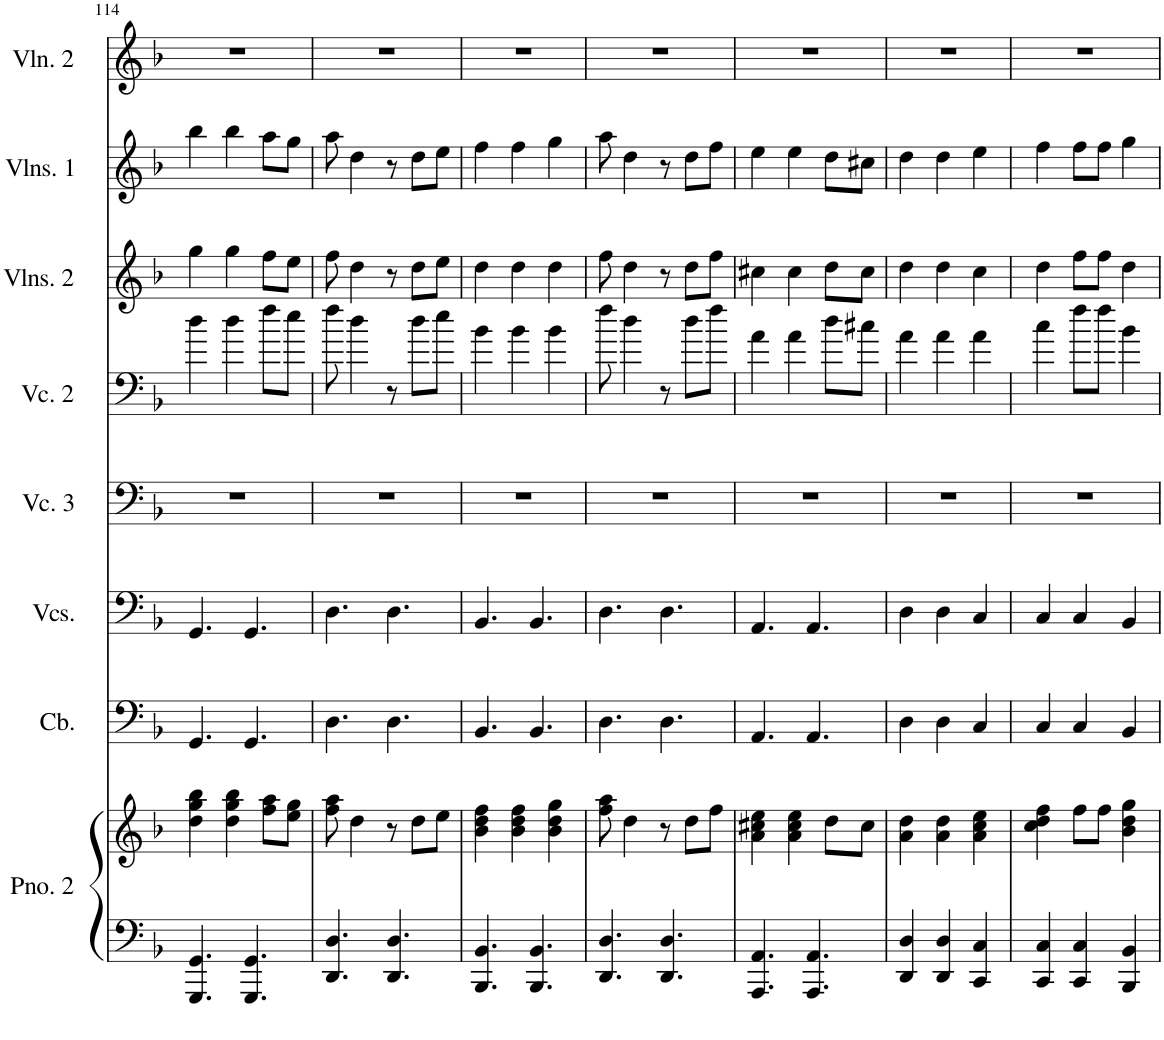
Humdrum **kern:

**kern	**kern	**kern	**kern	**kern	**kern	**kern	**kern	**kern
*part8	*part8	*part7	*part6	*part5	*part4	*part3	*part2	*part1
*staff9	*staff8	*staff7	*staff6	*staff5	*staff4	*staff3	*staff2	*staff1
*I"Piano 2	*	*I"Contrabass	*I"Violoncellos	*I"Violoncello 3	*I"Violoncello 2	*I"Violins 2	*I"Violins 1	*I"Violin 2
*I'Pno. 2	*	*I'Cb.	*I'Vcs.	*I'Vc. 3	*I'Vc. 2	*I'Vlns. 2	*I'Vlns. 1	*I'Vln. 2
!!LO:PB:g=z
*clefF4	*clefG2	*clefF4	*clefF4	*clefF4	*clefF4	*clefG2	*clefG2	*clefG2
*	*	*Trd7c12	*	*	*	*	*	*
*k[b-]	*k[b-]	*k[b-]	*k[b-]	*k[b-]	*k[b-]	*k[b-]	*k[b-]	*k[b-]
*M3/4	*M3/4	*M3/4	*M3/4	*M3/4	*M3/4	*M3/4	*M3/4	*M3/4
=114	=114	=114	=114	=114	=114	=114	=114	=114
4.GGG/ 4.GG/	4dd\ 4gg\ 4bb-\	4.GG/	4.GG/	2.r	4dd\	4gg\	4bb-\	2.r
.	4dd\ 4gg\ 4bb-\	.	.	.	4dd\	4gg\	4bb-\	.
4.GGG/ 4.GG/	.	4.GG/	4.GG/	.	.	.	.	.
.	8ff\ 8aa\L	.	.	.	8ff\L	8ff\L	8aa\L	.
.	8ee\ 8gg\J	.	.	.	8ee\J	8ee\J	8gg\J	.
=115	=115	=115	=115	=115	=115	=115	=115	=115
4.DD/ 4.D/	8ff\ 8aa\	4.D\	4.D\	2.r	8ff\	8ff\	8aa\	2.r
.	4dd\	.	.	.	4dd\	4dd\	4dd\	.
4.DD/ 4.D/	8r	4.D\	4.D\	.	8r	8r	8r	.
.	8dd\L	.	.	.	8dd\L	8dd\L	8dd\L	.
.	8ee\J	.	.	.	8ee\J	8ee\J	8ee\J	.
=116	=116	=116	=116	=116	=116	=116	=116	=116
4.BBB-/ 4.BB-/	4b-\ 4dd\ 4ff\	4.BB-/	4.BB-/	2.r	4b-\	4dd\	4ff\	2.r
.	4b-\ 4dd\ 4ff\	.	.	.	4b-\	4dd\	4ff\	.
4.BBB-/ 4.BB-/	.	4.BB-/	4.BB-/	.	.	.	.	.
.	4b-\ 4dd\ 4gg\	.	.	.	4b-\	4dd\	4gg\	.
=117	=117	=117	=117	=117	=117	=117	=117	=117
4.DD/ 4.D/	8ff\ 8aa\	4.D\	4.D\	2.r	8ff\	8ff\	8aa\	2.r
.	4dd\	.	.	.	4dd\	4dd\	4dd\	.
4.DD/ 4.D/	8r	4.D\	4.D\	.	8r	8r	8r	.
.	8dd\L	.	.	.	8dd\L	8dd\L	8dd\L	.
.	8ff\J	.	.	.	8ff\J	8ff\J	8ff\J	.
=118	=118	=118	=118	=118	=118	=118	=118	=118
4.AAA/ 4.AA/	4a\ 4cc#X\ 4ee\	4.AA/	4.AA/	2.r	4a\	4cc#X\	4ee\	2.r
.	4a\ 4cc#\ 4ee\	.	.	.	4a\	4cc#\	4ee\	.
4.AAA/ 4.AA/	.	4.AA/	4.AA/	.	.	.	.	.
.	8dd\L	.	.	.	8dd\L	8dd\L	8dd\L	.
.	8cc#\J	.	.	.	8cc#X\J	8cc#\J	8cc#X\J	.
=119	=119	=119	=119	=119	=119	=119	=119	=119
4DD/ 4D/	4a\ 4dd\	4D\	4D\	2.r	4a\	4dd\	4dd\	2.r
4DD/ 4D/	4a\ 4dd\	4D\	4D\	.	4a\	4dd\	4dd\	.
4CC/ 4C/	4a\ 4cc\ 4ee\	4C/	4C/	.	4a\	4cc\	4ee\	.
=120	=120	=120	=120	=120	=120	=120	=120	=120
4CC/ 4C/	4cc\ 4dd\ 4ff\	4C/	4C/	2.r	4cc\	4dd\	4ff\	2.r
4CC/ 4C/	8ff\L	4C/	4C/	.	8ff\L	8ff\L	8ff\L	.
.	8ff\J	.	.	.	8ff\J	8ff\J	8ff\J	.
4BBB-/ 4BB-/	4b-\ 4dd\ 4gg\	4BB-/	4BB-/	.	4b-\	4dd\	4gg\	.
=	=	=	=	=	=	=	=	=
*-	*-	*-	*-	*-	*-	*-	*-	*-
